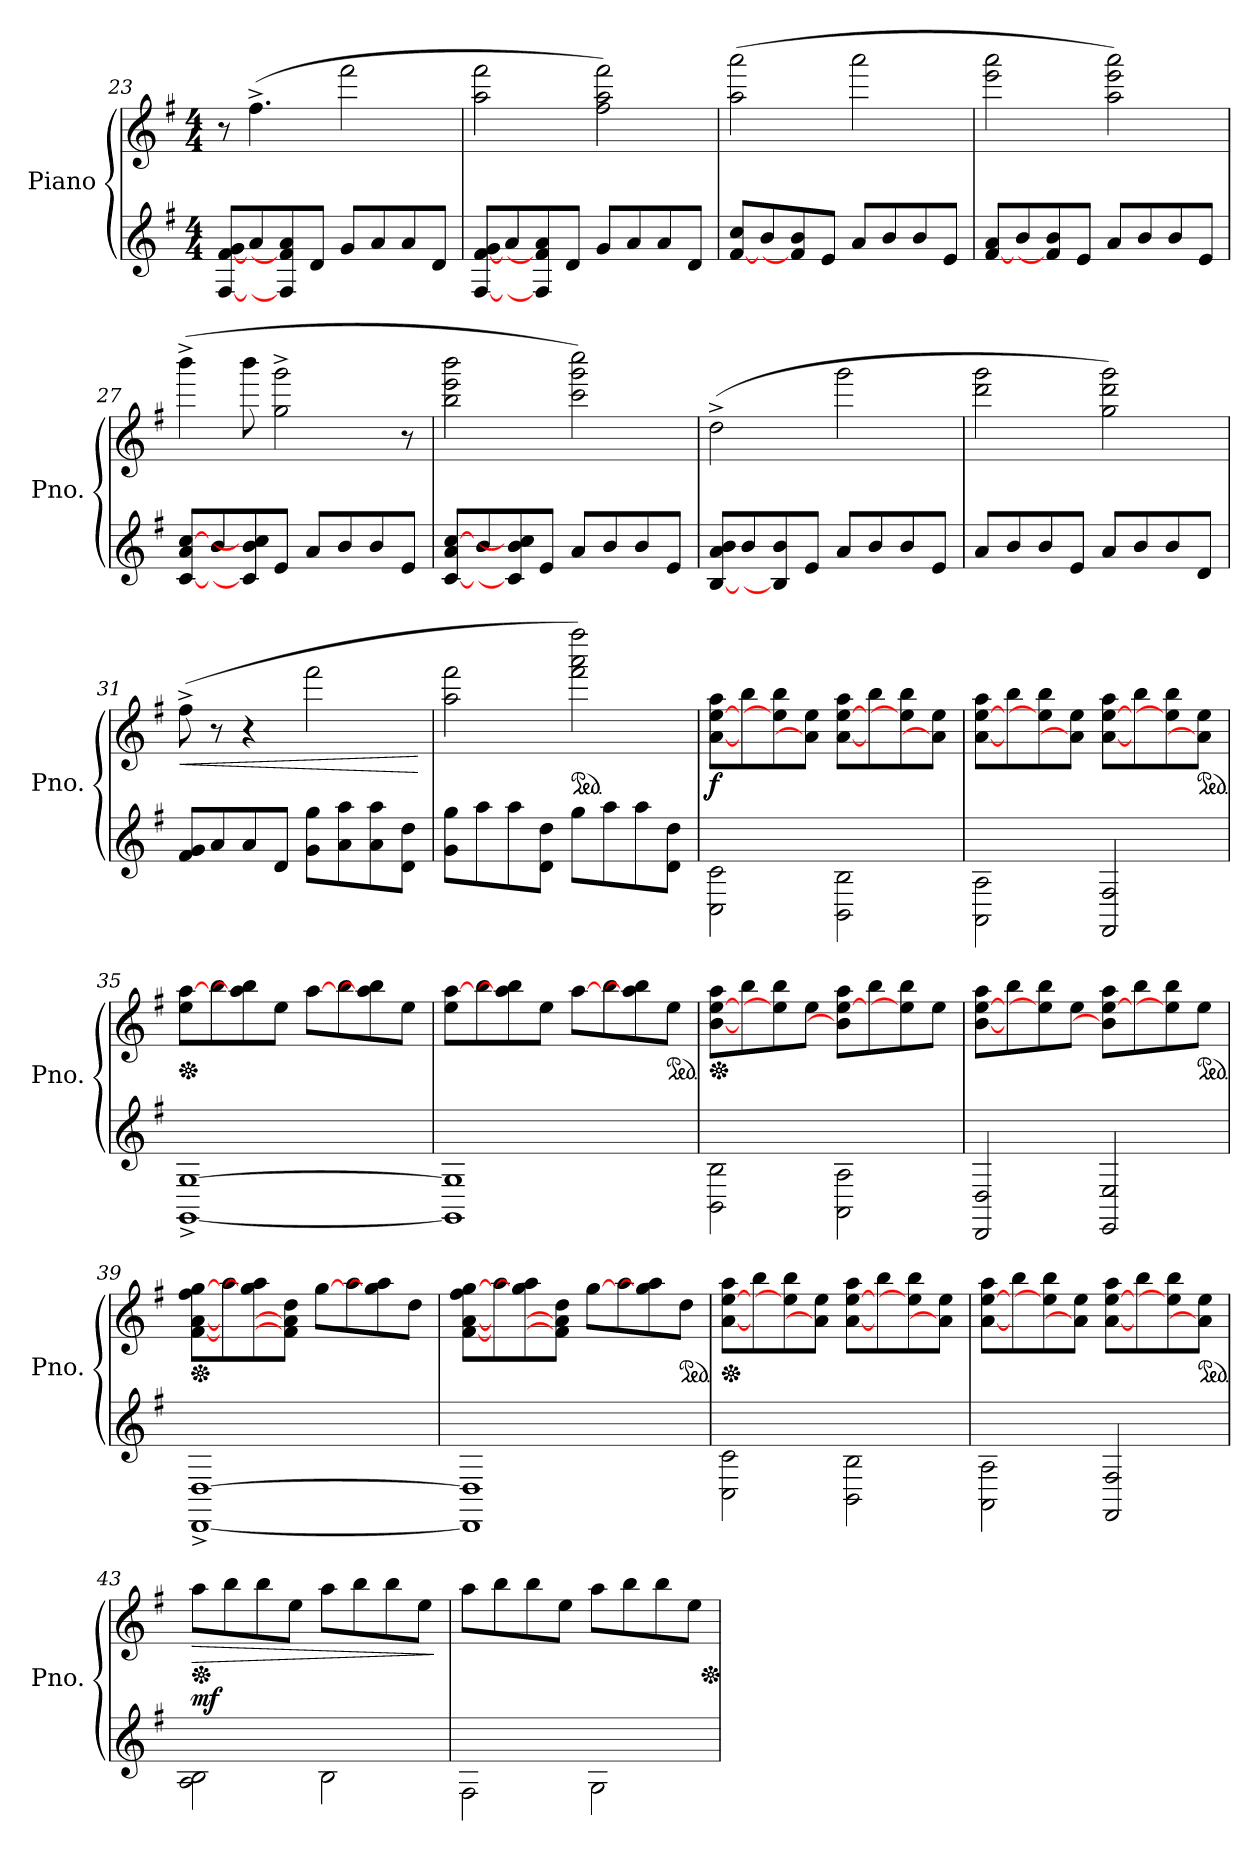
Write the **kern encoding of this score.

**kern	**kern	**dynam
*part1	*part1	*part1
*staff2	*staff1	*staff1/2
*I"Piano	*	*
*I'Pno.	*	*
*clefG2	*clefG2	*
*k[f#]	*k[f#]	*
*M4/4	*M4/4	*
=23	=23	=23
[8F#/ [8f#/ 8g/L	8r	.
8a/	(4.ff#^\	.
8F#/] 8f#/] 8a/	.	.
8d/J	.	.
8g/L	2fff#\	.
8a/	.	.
8a/	.	.
8d/J	.	.
!!LO:LB:g=z
=24	=24	=24
[8F#/ [8f#/ 8g/L	2aa\ 2fff#\	.
8a/	.	.
8F#/] 8f#/] 8a/	.	.
8d/J	.	.
8g/L	2ff#\ 2aa\ 2fff#\)	.
8a/	.	.
8a/	.	.
8d/J	.	.
=25	=25	=25
[8f#/ 8cc/L	(2aa\ 2aaa\	.
8b/	.	.
8f#/] 8b/	.	.
8e/J	.	.
8a/L	2aaa\	.
8b/	.	.
8b/	.	.
8e/J	.	.
=26	=26	=26
[8f#/ 8a/L	2eee\ 2aaa\	.
8b/	.	.
8f#/] 8b/	.	.
8e/J	.	.
8a/L	2aa\ 2eee\ 2aaa\)	.
8b/	.	.
8b/	.	.
8e/J	.	.
=27	=27	=27
[8c/ 8a/ [8cc/L	(4bbb^\	.
8b/	.	.
8c/] 8b/ 8cc/]	8bbb\	.
8e/J	2gg\^ 2ggg\^	.
8a/L	.	.
8b/	.	.
8b/	.	.
8e/J	8r	.
=28	=28	=28
[8c/ 8a/ [8cc/L	2bb\ 2eee\ 2bbb\	.
8b/	.	.
8c/] 8b/ 8cc/]	.	.
8e/J	.	.
8a/L	2ccc\ 2ggg\ 2cccc\)	.
8b/	.	.
8b/	.	.
8e/J	.	.
!!LO:LB:g=z
=29	=29	=29
[8B/ 8a/ 8b/L	(2dd^\	.
8b/	.	.
8B/] 8b/	.	.
8e/J	.	.
8a/L	2ggg\	.
8b/	.	.
8b/	.	.
8e/J	.	.
=30	=30	=30
8a/L	2ddd\ 2ggg\	.
8b/	.	.
8b/	.	.
8e/J	.	.
8a/L	2gg\ 2ddd\ 2ggg\)	.
8b/	.	.
8b/	.	.
8d/J	.	.
=31	=31	=31
!	!	!LO:HP:b
8f#/ 8g/L	(8ff#^\	<
8a/	8r	.
8a/	4r	.
8d/J	.	.
8g\ 8gg\L	2fff#\	.
8a\ 8aa\	.	.
8a\ 8aa\	.	.
8d\ 8dd\J	.	.
.	.	[
=32	=32	=32
8g\ 8gg\L	2aa\ 2fff#\	.
8aa\	.	.
8aa\	.	.
8d\ 8dd\J	.	.
*	*ped	*
8gg\L	2fff#\ 2aaa\ 2ffff#\)	.
8aa\	.	.
8aa\	.	.
8d\ 8dd\J	.	.
!!LO:PB:g=z
=33	=33	=33
!	!	!LO:DY:b
2C\ 2c\	[8a\ [8ee\ 8aa\L	f
.	8bb\	.
.	8ee\] 8bb\	.
.	8a\] 8ee\J	.
2BB\ 2B\	[8a\ [8ee\ 8aa\L	.
.	8bb\	.
.	8ee\] 8bb\	.
.	8a\] 8ee\J	.
=34	=34	=34
2AA\ 2A\	[8a\ [8ee\ 8aa\L	.
.	8bb\	.
.	8ee\] 8bb\	.
.	8a\] 8ee\J	.
2FF#/ 2F#/	[8a\ [8ee\ 8aa\L	.
.	8bb\	.
.	8ee\] 8bb\	.
*	*ped	*
.	8a\] 8ee\J	.
=35	=35	=35
*	*Xped	*
[1GG^ [1G^	8ee\ [8aa\L	.
.	8bb\	.
.	8aa\] 8bb\	.
.	8ee\J	.
.	[8aa\L	.
.	8bb\	.
.	8aa\] 8bb\	.
.	8ee\J	.
=36	=36	=36
1GG] 1G]	8ee\ [8aa\L	.
.	8bb\	.
.	8aa\] 8bb\	.
.	8ee\J	.
.	[8aa\L	.
.	8bb\	.
.	8aa\] 8bb\	.
*	*ped	*
.	8ee\J	.
!!LO:LB:g=z
=37	=37	=37
*	*Xped	*
2BB\ 2B\	[8b\ [8ee\ 8aa\L	.
.	8bb\	.
.	8ee\] 8bb\	.
.	8ee\J	.
2AA\ 2A\	8b\] [8ee\ 8aa\L	.
.	8bb\	.
.	8ee\] 8bb\	.
.	8ee\J	.
=38	=38	=38
2DD/ 2D/	[8b\ [8ee\ 8aa\L	.
.	8bb\	.
.	8ee\] 8bb\	.
.	8ee\J	.
2EE/ 2E/	8b\] [8ee\ 8aa\L	.
.	8bb\	.
.	8ee\] 8bb\	.
*	*ped	*
.	8ee\J	.
=39	=39	=39
*	*Xped	*
[1DD^ [1D^	[8f#\ [8a\ 8ff#\ [8gg\L	.
.	8aa\	.
.	8gg\] 8aa\	.
.	8f#\] 8a\] 8dd\J	.
.	[8gg\L	.
.	8aa\	.
.	8gg\] 8aa\	.
.	8dd\J	.
=40	=40	=40
1DD] 1D]	[8f#\ [8a\ 8ff#\ [8gg\L	.
.	8aa\	.
.	8gg\] 8aa\	.
.	8f#\] 8a\] 8dd\J	.
.	[8gg\L	.
.	8aa\	.
.	8gg\] 8aa\	.
*	*ped	*
.	8dd\J	.
!!LO:LB:g=z
=41	=41	=41
*	*Xped	*
2C\ 2c\	[8a\ [8ee\ 8aa\L	.
.	8bb\	.
.	8ee\] 8bb\	.
.	8a\] 8ee\J	.
2BB\ 2B\	[8a\ [8ee\ 8aa\L	.
.	8bb\	.
.	8ee\] 8bb\	.
.	8a\] 8ee\J	.
=42	=42	=42
2AA\ 2A\	[8a\ [8ee\ 8aa\L	.
.	8bb\	.
.	8ee\] 8bb\	.
.	8a\] 8ee\J	.
2FF#/ 2F#/	[8a\ [8ee\ 8aa\L	.
.	8bb\	.
.	8ee\] 8bb\	.
*	*ped	*
.	8a\] 8ee\J	.
=43	=43	=43
*	*Xped	*
!	!	!LO:HP:b
!	!	!LO:DY:n=1:a=2
2A\ 2B\	8aa\L	> mf
.	8bb\	.
.	8bb\	.
.	8ee\J	.
2B\	8aa\L	.
.	8bb\	.
.	8bb\	.
.	8ee\J	.
.	.	]
=44	=44	=44
2F#\	8aa\L	.
.	8bb\	.
.	8bb\	.
.	8ee\J	.
2G\	8aa\L	.
.	8bb\	.
.	8bb\	.
.	8ee\J	.
*	*Xped	*
=	=	=
*-	*-	*-
